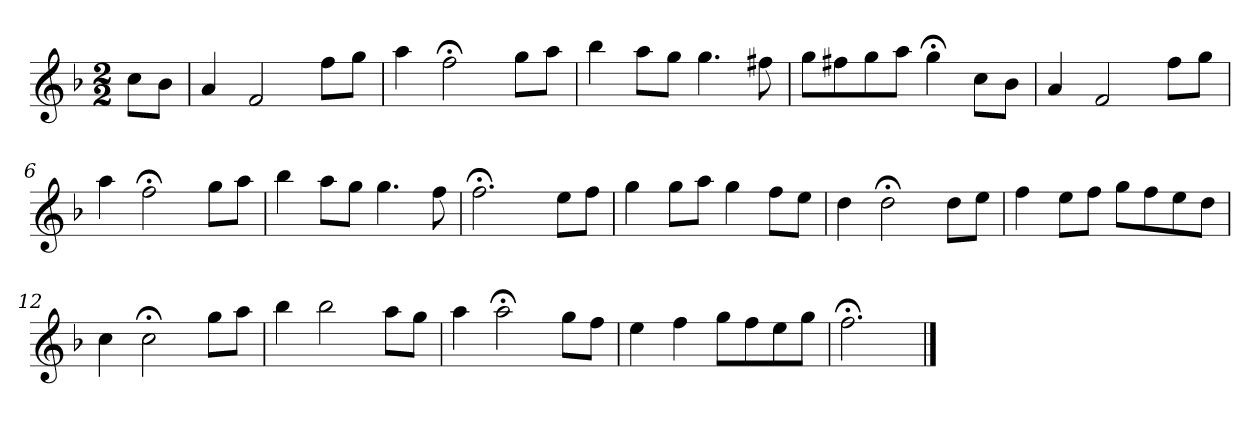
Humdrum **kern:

**kern
*part1
*staff1
*k[b-]
*F:
*M2/2
*MM120
=
8ccL
8b-J
=1
4a
2f
8ffL
8ggJ
=2
4aa
2ff;<
8ggL
8aaJ
=3
4bb-
8aaL
8ggJ
4.gg
8ff#X
=4
8ggL
8ff#X
8gg
8aaJ
4gg;<
8ccL
8b-J
=5
4a
2f
8ffL
8ggJ
=6
4aa
2ff;<
8ggL
8aaJ
=7
4bb-
8aaL
8ggJ
4.gg
8ff
=8
2.ff;<
8eeL
8ffJ
=9
4gg
8ggL
8aaJ
4gg
8ffL
8eeJ
=10
4dd
2dd;<
8ddL
8eeJ
=11
4ff
8eeL
8ffJ
8ggL
8ff
8ee
8ddJ
=12
4cc
2cc;<
8ggL
8aaJ
=13
4bb-
2bb-
8aaL
8ggJ
=14
4aa
2aa;<
8ggL
8ffJ
=15
4ee
4ff
8ggL
8ff
8ee
8ggJ
=16
2.ff;<
==
*-
